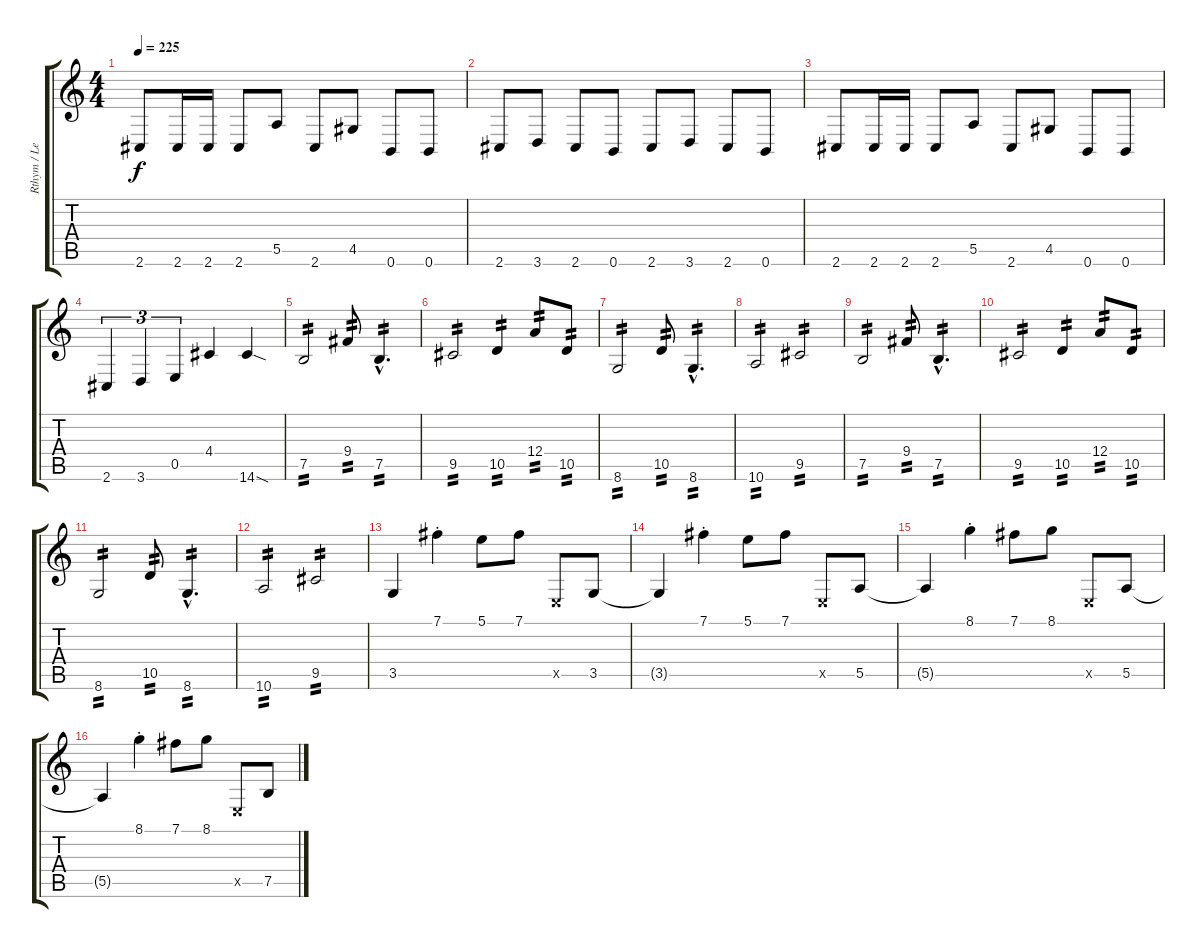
\track ("Rthym / Lead 1" "Rthym / Le") {instrument distortionguitar}
\staff {score tabs}
\tuning (B3 Gb3 D3 A2 E2 B1) {hide}
\ts (4 4)
\tempo 225
\clef g2
\ks c
2.6.8{dy f instrument distortionguitar} 2.6.16 2.6.16 2.6.8 5.5.8 2.6.8 4.5.8 0.6.8 0.6.8 |
2.6.8 3.6.8 2.6.8 0.6.8 2.6.8 3.6.8 2.6.8 0.6.8 |
2.6.8 2.6.16 2.6.16 2.6.8 5.5.8 2.6.8 4.5.8 0.6.8 0.6.8 |
2.6.4{tu (3 2)} 3.6.4{tu (3 2)} 0.5.4{tu (3 2)} 4.4.4 14.6{sod}.4 |
7.5.2{tp 2} 9.4.8{tp 2} 7.5{hac}.4{d tp 2} |
9.5.2{tp 2} 10.5.4{tp 2} 12.4.8{tp 2} 10.5.8{tp 2} |
8.6.2{tp 2} 10.5.8{tp 2} 8.6{hac}.4{d tp 2} |
10.6.2{tp 2} 9.5.2{tp 2} |
7.5.2{tp 2} 9.4.8{tp 2} 7.5{hac}.4{d tp 2} |
9.5.2{tp 2} 10.5.4{tp 2} 12.4.8{tp 2} 10.5.8{tp 2} |
8.6.2{tp 2} 10.5.8{tp 2} 8.6{hac}.4{d tp 2} |
10.6.2{tp 2} 9.5.2{tp 2} |
3.5.4 7.1{st}.4 5.1.8 7.1.8 0.5{x}.8 3.5.8 |
3.5{t}.4 7.1{st}.4 5.1.8 7.1.8 0.5{x}.8 5.5.8 |
5.5{t}.4 8.1{st}.4 7.1.8 8.1.8 0.5{x}.8 5.5.8 |
5.5{t}.4 8.1{st}.4 7.1.8 8.1.8 0.5{x}.8 7.5.8
